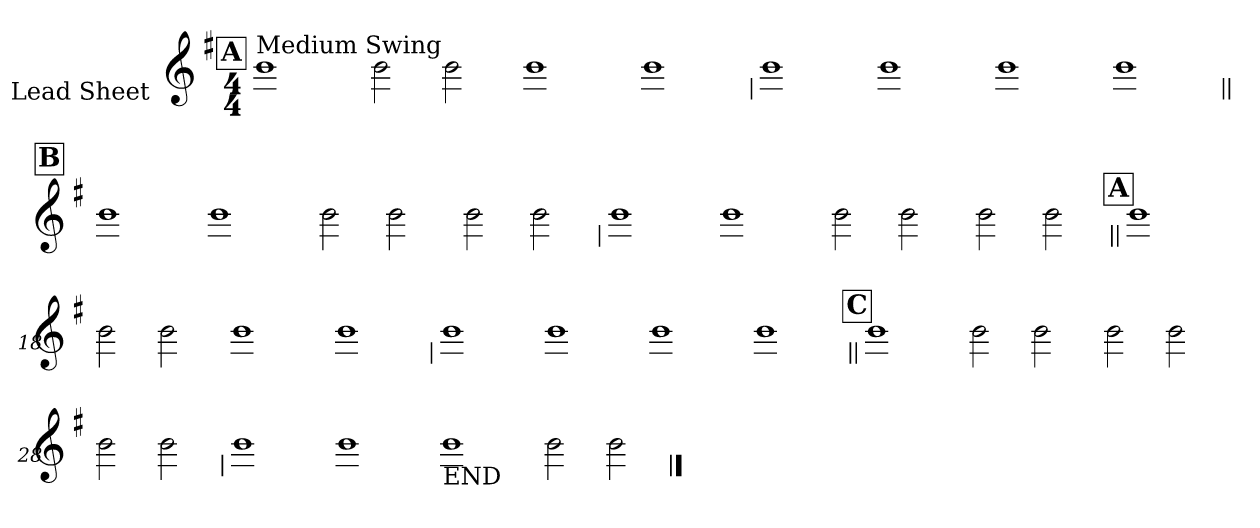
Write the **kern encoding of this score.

**kern
*part1
*staff1
*I"Lead Sheet
*stria0
*clefG2
*k[f#]
*G:
*M4/4
!!LO:REH:place=s1:a:t=A
=1||
!LO:TX:a:t=Medium Swing
1b
=2-
2b
2b
=3-
1b
=4-
1b
!!LO:LB:g=z
=5
1b
=6-
1b
=7-
1b
=8-
1b
!!LO:LB:g=z
!!LO:REH:place=s1:a:t=B
=9||
1b
=10-
1b
=11-
2b
2b
=12-
2b
2b
!!LO:LB:g=z
=13
1b
=14-
1b
=15-
2b
2b
=16-
2b
2b
!!LO:LB:g=z
!!LO:REH:place=s1:a:t=A
=17||
1b
=18-
2b
2b
=19-
1b
=20-
1b
!!LO:LB:g=z
=21
1b
=22-
1b
=23-
1b
=24-
1b
!!LO:LB:g=z
!!LO:REH:place=s1:a:t=C
=25||
1b
=26-
2b
2b
=27-
2b
2b
=28-
2b
2b
!!LO:LB:g=z
=29
1b
=30-
1b
=31-
!LO:TX:b:t=END
1b
=32-
2b
2b
==
*-
